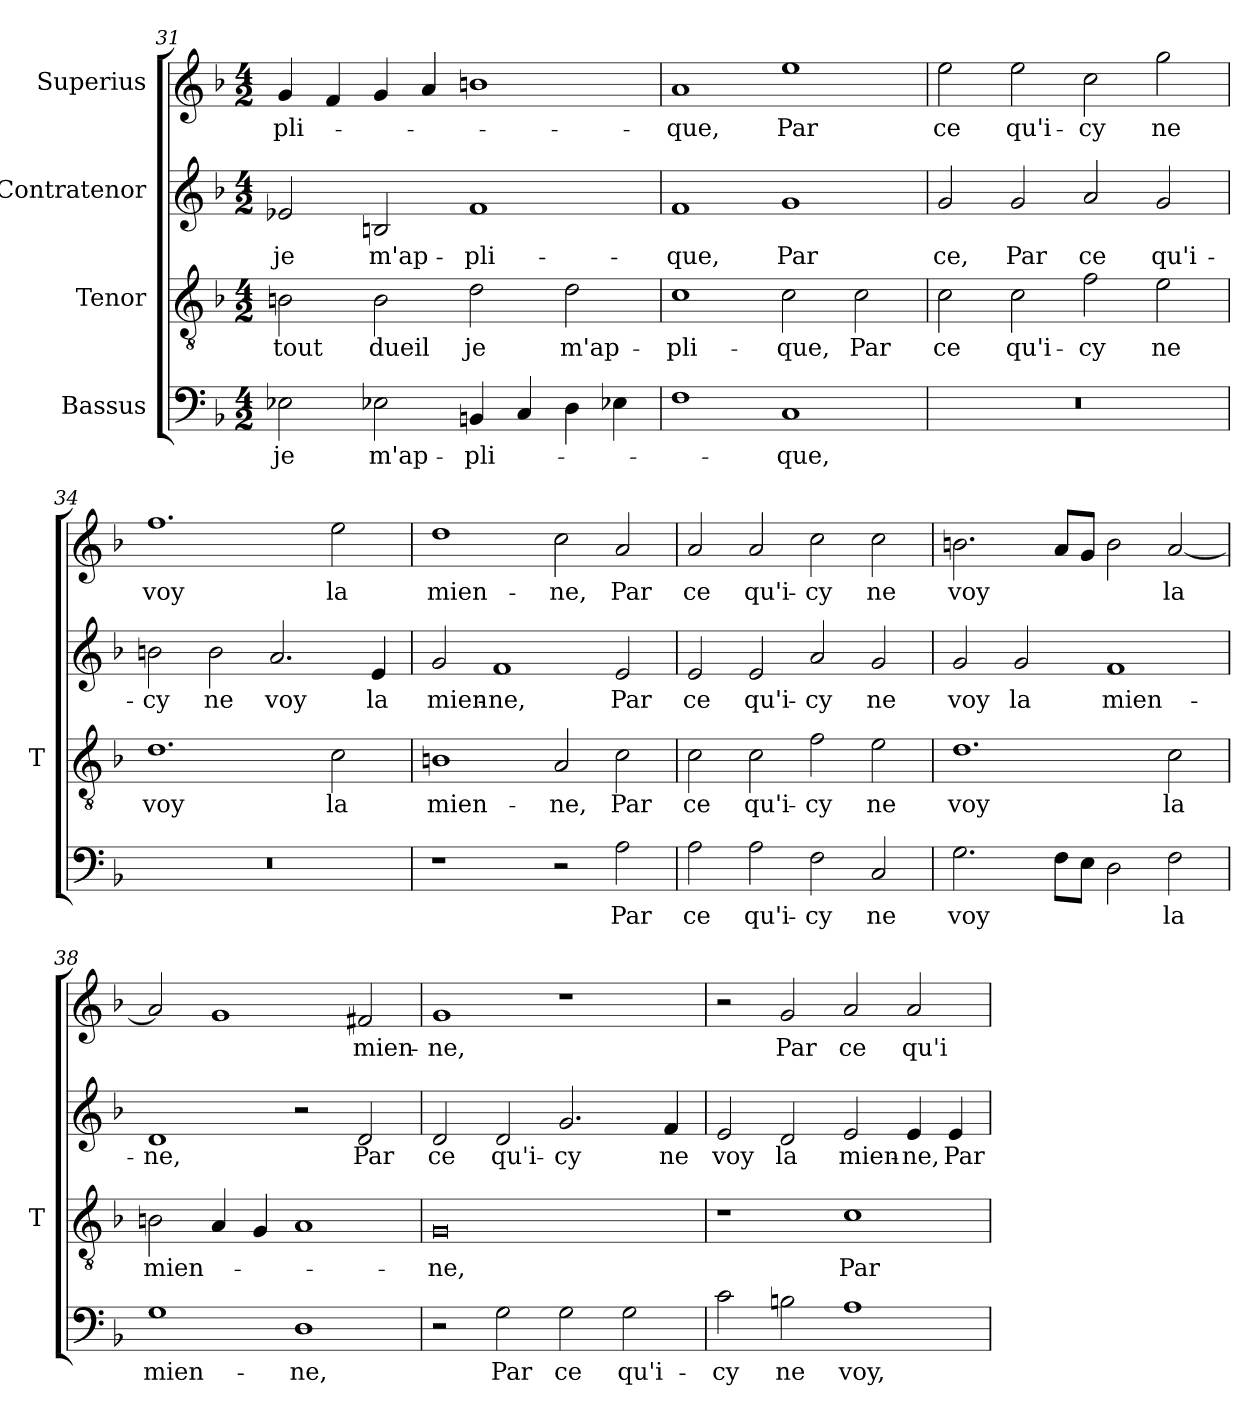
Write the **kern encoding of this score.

**kern	**text	**kern	**text	**kern	**text	**kern	**text
*part4	*part4	*part3	*part3	*part2	*part2	*part1	*part1
*staff4	*staff4	*staff3	*staff3	*staff2	*staff2	*staff1	*staff1
*I"Bassus	*	*I"Tenor	*	*I"Contratenor	*	*I"Superius	*
*	*	*I'T	*	*	*	*	*
*clefF4	*	*clefGv2	*	*clefG2	*	*clefG2	*
*k[b-]	*	*k[b-]	*	*k[b-]	*	*k[b-]	*
*M4/2	*	*M4/2	*	*M4/2	*	*M4/2	*
=31	=31	=31	=31	=31	=31	=31	=31
2E-X	-je	2Bn	-tout	2e-X	-je	4g	pli-
.	.	.	.	.	.	4f	.
2E-X	m'ap-	2B	-dueil	2B	m'ap-	4g	.
.	.	.	.	.	.	4a	.
4BB	pli-	2d	-je	1f	pli-	1b	.
4C	.	.	.	.	.	.	.
4D	.	2d	m'ap-	.	.	.	.
4E-X	.	.	.	.	.	.	.
=32	=32	=32	=32	=32	=32	=32	=32
1F	.	1c	pli-	1f	-que,	1a	-que,
1C	-que,	2c	-que,	1g	-Par	1ee	-Par
.	.	2c	-Par	.	.	.	.
=33	=33	=33	=33	=33	=33	=33	=33
0r	.	2c	-ce	2g	-ce,	2ee	-ce
.	.	2c	qu'i-	2g	-Par	2ee	qu'i-
.	.	2f	-cy	2a	-ce	2cc	-cy
.	.	2e	-ne	2g	qu'i-	2gg	-ne
=34	=34	=34	=34	=34	=34	=34	=34
0r	.	1.d	-voy	2b	-cy	1.ff	-voy
.	.	.	.	2b	-ne	.	.
.	.	.	.	2.a	-voy	.	.
.	.	2c	-la	.	.	2ee	-la
.	.	.	.	4e	-la	.	.
=35	=35	=35	=35	=35	=35	=35	=35
1r	.	1Bn	mien-	2g	mien-	1dd	mien-
.	.	.	.	1f	-ne,	.	.
2r	.	2A	-ne,	.	.	2cc	-ne,
2A	-Par	2c	-Par	2e	-Par	2a	-Par
=36	=36	=36	=36	=36	=36	=36	=36
2A	-ce	2c	-ce	2e	-ce	2a	-ce
2A	qu'i-	2c	qu'i-	2e	qu'i-	2a	qu'i-
2F	-cy	2f	-cy	2a	-cy	2cc	-cy
2C	-ne	2e	-ne	2g	-ne	2cc	-ne
=37	=37	=37	=37	=37	=37	=37	=37
2.G	-voy	1.d	-voy	2g	-voy	2.b	-voy
.	.	.	.	2g	-la	.	.
8FL	.	.	.	.	.	8aL	.
8EJ	.	.	.	.	.	8gJ	.
2D	.	.	.	1f	mien-	2b	.
2F	-la	2c	-la	.	.	[2a	-la
=38	=38	=38	=38	=38	=38	=38	=38
1G	mien-	2Bn	mien-	1d	-ne,	2a]	.
.	.	4A	.	.	.	1g	.
.	.	4G	.	.	.	.	.
1D	-ne,	1A	.	2r	.	.	.
.	.	.	.	2d	-Par	2f#X	mien-
=39	=39	=39	=39	=39	=39	=39	=39
2r	.	0G	-ne,	2d	-ce	1g	-ne,
2G	-Par	.	.	2d	qu'i-	.	.
2G	-ce	.	.	2.g	-cy	1r	.
2G	qu'i-	.	.	.	.	.	.
.	.	.	.	4f	-ne	.	.
=40	=40	=40	=40	=40	=40	=40	=40
2c	-cy	1r	.	2e	-voy	2r	.
2B	-ne	.	.	2d	-la	2g	-Par
1A	-voy,	1c	-Par	2e	mien-	2a	-ce
.	.	.	.	4e	-ne,	2a	qu'i-
.	.	.	.	4e	-Par	.	.
=	=	=	=	=	=	=	=
*-	*-	*-	*-	*-	*-	*-	*-
